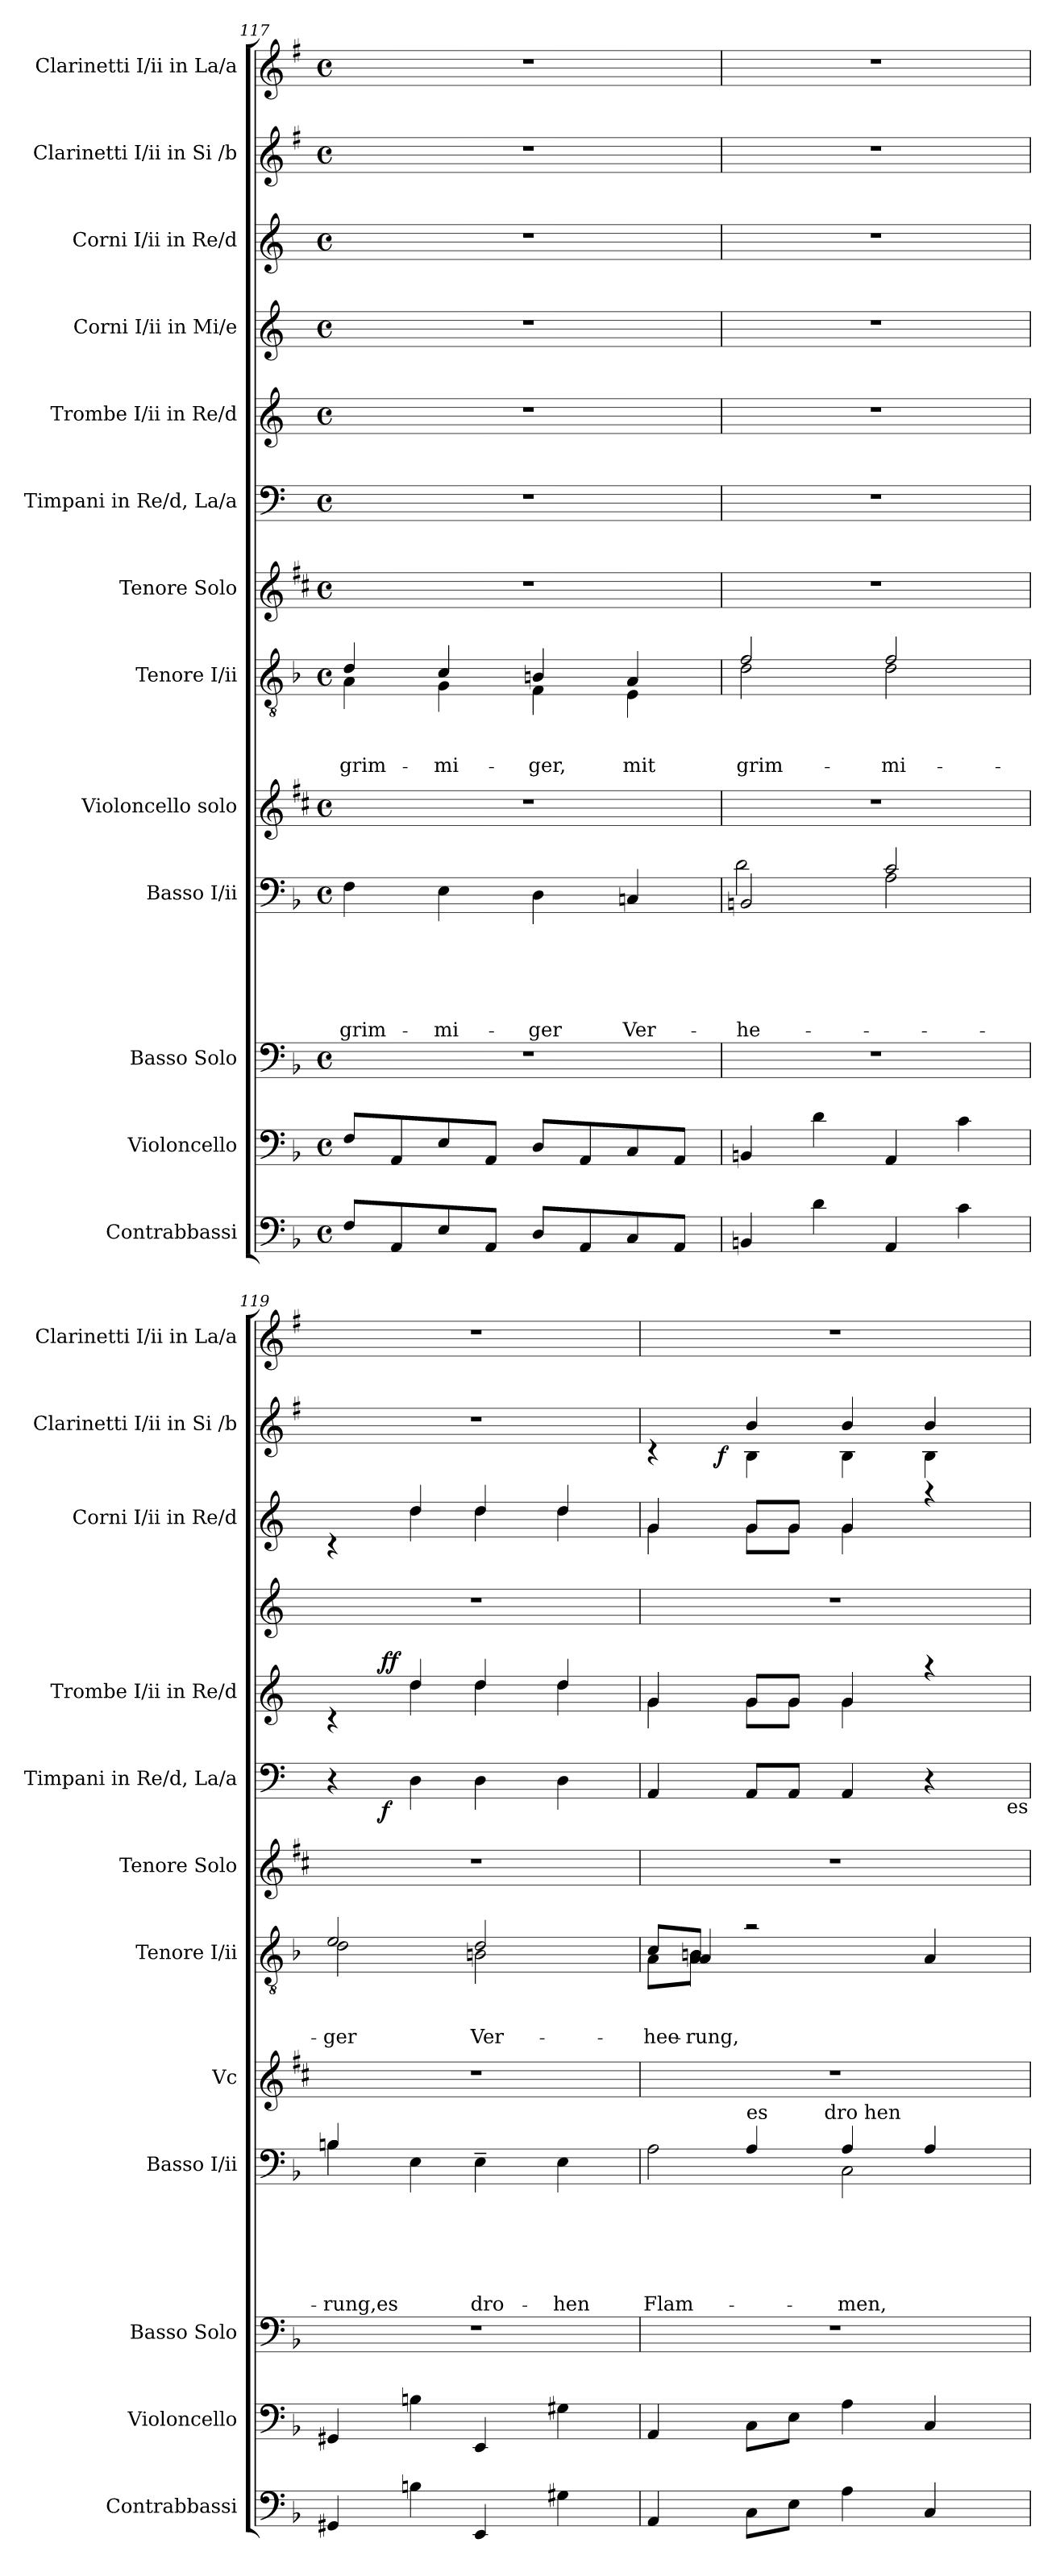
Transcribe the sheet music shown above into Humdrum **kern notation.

**kern	**kern	**kern	**kern	**text	**text	**text	**text	**text	**text	**kern	**kern	**text	**text	**text	**kern	**kern	**dynam	**kern	**dynam	**kern	**kern	**kern	**dynam	**kern
*part13	*part12	*part11	*part10	*part10	*part10	*part10	*part10	*part10	*part10	*part9	*part8	*part8	*part8	*part8	*part7	*part6	*part6	*part5	*part5	*part4	*part3	*part2	*part2	*part1
*staff13	*staff12	*staff11	*staff10	*staff10	*staff10	*staff10	*staff10	*staff10	*staff10	*staff9	*staff8	*staff8	*staff8	*staff8	*staff7	*staff6	*staff6	*staff5	*staff5	*staff4	*staff3	*staff2	*staff2	*staff1
*I"Contrabbassi	*I"Violoncello	*I"Basso Solo	*I"Basso I/ii	*	*	*	*	*	*	*I"Violoncello solo	*I"Tenore I/ii	*	*	*	*I"Tenore Solo	*I"Timpani in Re/d, La/a	*	*I"Trombe I/ii in Re/d	*	*I"Corni I/ii in Mi/e	*I"Corni I/ii in Re/d	*I"Clarinetti I/ii in Si /b	*	*I"Clarinetti I/ii in La/a
*I'Contrabbassi	*I'Violoncello	*I'Basso Solo	*I'Basso I/ii	*	*	*	*	*	*	*I'Vc	*I'Tenore I/ii	*	*	*	*I'Tenore Solo	*I'Timpani in Re/d, La/a	*	*I'Trombe I/ii in Re/d	*	*	*I'Corni I/ii in Re/d	*I'Clarinetti I/ii in Si /b	*	*I'Clarinetti I/ii in La/a
*clefF4	*clefF4	*clefF4	*clefF4	*	*	*	*	*	*	*clefG2	*clefGv2	*	*	*	*clefG2	*clefF4	*	*clefG2	*	*clefG2	*clefG2	*clefG2	*	*clefG2
*ITrd-2c-3	*ITrd-2c-3	*ITrd3c5	*ITrd-2c-3	*	*	*	*	*	*	*ITrd-2c-3	*ITrd-2c-3	*	*	*	*ITrd-2c-3	*ITrd-3c-5	*	*ITrd-3c-5	*	*ITrd4c7	*ITrd-3c-5	*ITrd-3c-5	*	*ITrd1c2
*k[b-e-a-d-]	*k[b-e-a-d-]	*k[]	*k[b-e-a-d-]	*	*	*	*	*	*	*k[b-]	*k[b-e-a-d-]	*	*	*	*k[b-]	*k[b-]	*	*k[b-]	*	*k[b-]	*k[b-]	*k[]	*	*k[b-]
*A-:	*A-:	*C:	*A-:	*	*	*	*	*	*	*F:	*A-:	*	*	*	*F:	*F:	*	*F:	*	*F:	*F:	*C:	*	*F:
*M4/4	*M4/4	*M4/4	*M4/4	*	*	*	*	*	*	*M4/4	*M4/4	*	*	*	*M4/4	*M4/4	*	*M4/4	*	*M4/4	*M4/4	*M4/4	*	*M4/4
*met(c)	*met(c)	*met(c)	*met(c)	*	*	*	*	*	*	*met(c)	*met(c)	*	*	*	*met(c)	*met(c)	*	*met(c)	*	*met(c)	*met(c)	*met(c)	*	*met(c)
=117	=117	=117	=117	=117	=117	=117	=117	=117	=117	=117	=117	=117	=117	=117	=117	=117	=117	=117	=117	=117	=117	=117	=117	=117
!	!	!	!	!	!	!	!	!	!LO:LY:b	!	!	!	!	!LO:LY:b	!	!	!	!	!	!	!	!	!	!
*	*	*	*	*	*	*	*	*	*	*	*^	*	*	*	*	*	*	*	*	*	*	*	*	*
8A-/L	8A-/L	1r	4A-\	.	.	.	.	.	grim-	1r	4f/	4c\	.	.	grim-	1r	1r	.	1r	.	1r	1r	1r	.	1r
8C/	8C/	.	.	.	.	.	.	.	.	.	.	.	.	.	.	.	.	.	.	.	.	.	.	.	.
!	!	!	!	!	!	!	!	!	!LO:LY:b	!	!	!	!	!	!LO:LY:b	!	!	!	!	!	!	!	!	!	!
8G/	8G/	.	4G\	.	.	.	.	.	-mi-	.	4e-/	4B-\	.	.	-mi-	.	.	.	.	.	.	.	.	.	.
8C/J	8C/J	.	.	.	.	.	.	.	.	.	.	.	.	.	.	.	.	.	.	.	.	.	.	.	.
!	!	!	!	!	!	!	!	!	!LO:LY:b	!	!	!	!	!	!LO:LY:b	!	!	!	!	!	!	!	!	!	!
8F/L	8F/L	.	4F\	.	.	.	.	.	-ger	.	4dn/	4A-\	.	.	-ger,	.	.	.	.	.	.	.	.	.	.
8C/	8C/	.	.	.	.	.	.	.	.	.	.	.	.	.	.	.	.	.	.	.	.	.	.	.	.
!	!	!	!	!	!	!	!	!	!LO:LY:b	!	!	!	!	!	!LO:LY:b	!	!	!	!	!	!	!	!	!	!
8E-/	8E-/	.	4E-X/	.	.	.	.	.	Ver-	.	4c/	4G\	.	.	mit	.	.	.	.	.	.	.	.	.	.
8C/J	8C/J	.	.	.	.	.	.	.	.	.	.	.	.	.	.	.	.	.	.	.	.	.	.	.	.
=118	=118	=118	=118	=118	=118	=118	=118	=118	=118	=118	=118	=118	=118	=118	=118	=118	=118	=118	=118	=118	=118	=118	=118	=118	=118
!	!	!	!	!	!	!	!	!	!LO:LY:b	!	!	!	!	!	!LO:LY:b	!	!	!	!	!	!	!	!	!	!
*	*	*	*^	*	*	*	*	*	*	*	*	*	*	*	*	*	*	*	*	*	*	*	*	*	*
4Dn/	4Dn/	1r	2Dn/	2f\	.	.	.	.	.	-he-	1r	2a-/	2f\	.	.	grim-	1r	1r	.	1r	.	1r	1r	1r	.	1r
4f\	4f\	.	.	.	.	.	.	.	.	.	.	.	.	.	.	.	.	.	.	.	.	.	.	.	.	.
!	!	!	!	!	!	!	!	!	!	!	!	!	!	!	!	!LO:LY:b	!	!	!	!	!	!	!	!	!	!
4C/	4C/	.	2e-/	2c\	.	.	.	.	.	.	.	2a-/	2f\	.	.	-mi-	.	.	.	.	.	.	.	.	.	.
4e-\	4e-\	.	.	.	.	.	.	.	.	.	.	.	.	.	.	.	.	.	.	.	.	.	.	.	.	.
=119	=119	=119	=119	=119	=119	=119	=119	=119	=119	=119	=119	=119	=119	=119	=119	=119	=119	=119	=119	=119	=119	=119	=119	=119	=119	=119
!	!	!	!	!	!	!	!	!	!	!LO:LY:b	!	!	!	!	!	!LO:LY:b	!	!	!	!	!	!	!	!	!	!
*	*	*	*	*	*	*	*	*	*	*	*	*	*	*	*	*	*	*^	*	*^	*	*	*^	*	*	*
*	*	*	*	*	*	*	*	*	*	*	*	*	*	*	*	*	*	*	*	*	*	*^	*	*	*	*	*	*	*
4BBn/	4BBn/	1r	4dn/	4d\	.	.	.	.	.	-rung,es	1r	2g/	2f\	.	.	-ger	1r	4r	8.ryy	.	4ryy	4rc	8.ryy	.	1r	4ryy	4rc	1r	.	1r
!	!	!	!	!	!	!	!	!	!	!	!	!	!	!	!	!	!	!	!	!LO:DY:b	!	!	!	!LO:DY:a	!	!	!	!	!	!
!	!	!	!	!	!	!	!	!	!	!	!	!	!	!	!	!	!	!	!	!	!	!	!	!LO:DY:n=1:b	!	!	!	!	!	!
.	.	.	.	.	.	.	.	.	.	.	.	.	.	.	.	.	.	.	2ryy	f	.	.	2ryy	f f	.	.	.	.	.	.
4dn\	4dn\	.	2.ryy	4G\	.	.	.	.	.	.	.	.	.	.	.	.	.	4G\	.	.	4gg/	4gg\	.	.	.	4gg/	4gg\	.	.	.
!	!	!	!	!	!	!	!	!	!	!LO:LY:b	!	!	!	!	!	!LO:LY:b	!	!	!	!	!	!	!	!	!	!	!	!	!	!
4GG/	4GG/	.	.	4G~<\	.	.	.	.	.	dro-	.	2f/	2dn\	.	.	Ver-	.	4G\	.	.	4gg/	4gg\	.	.	.	4gg/	4gg\	.	.	.
.	.	.	.	.	.	.	.	.	.	.	.	.	.	.	.	.	.	.	4ryy	.	.	.	4ryy	.	.	.	.	.	.	.
!	!	!	!	!	!	!	!	!	!	!LO:LY:b	!	!	!	!	!	!	!	!	!	!	!	!	!	!	!	!	!	!	!	!
4Bn\	4Bn\	.	.	4G\	.	.	.	.	.	-hen	.	.	.	.	.	.	.	4G\	.	.	4gg/	4gg\	.	.	.	4gg/	4gg\	.	.	.
.	.	.	.	.	.	.	.	.	.	.	.	.	.	.	.	.	.	.	16ryy	.	.	.	16ryy	.	.	.	.	.	.	.
!!LO:LB:g=z
=120	=120	=120	=120	=120	=120	=120	=120	=120	=120	=120	=120	=120	=120	=120	=120	=120	=120	=120	=120	=120	=120	=120	=120	=120	=120	=120	=120	=120	=120	=120
!	!	!	!	!	!	!	!	!	!	!	!	!	!	!	!	!	!	!LO:TX:b:t=.	!	!	!	!	!	!	!	!	!	!	!	!
!	!	!	!	!	!	!	!	!	!	!LO:LY:b	!	!	!	!	!	!LO:LY:b	!	!	!	!	!	!	!	!	!	!	!	!	!	!
*	*	*	*	*^	*	*	*	*	*	*	*	*^	*	*	*	*	*	*	*	*	*	*	*	*	*	*	*	*^	*	*
*	*	*	*	*	*	*	*	*	*	*	*	*	*	*	*	*	*	*	*	*v	*v	*	*	*	*	*	*	*	*	*	*^	*	*
*	*	*	*	*	*	*	*	*	*	*	*	*	*	*	*^	*	*	*	*	*	*	*	*v	*v	*	*	*	*	*	*	*	*	*
4C/	4C/	1r	4ryy	2c\	4ryy	.	.	.	.	.	Flam-	1r	8e-/L	8c\L	8ryy	8ryy	.	.	-hee-	1r	4D/	.	4cc/	4cc\	.	1r	4cc/	4cc\	4ryy	4rc	8.ryy	.	1r
!	!	!	!	!	!	!	!	!	!	!	!	!	!	!	!	!	!	!	!LO:LY:b	!	!	!	!	!	!	!	!	!	!	!	!	!	!
.	.	.	.	.	.	.	.	.	.	.	.	.	8dn/J	8d\J	4c/	4c\	.	.	-rung,	.	.	.	.	.	.	.	.	.	.	.	.	.	.
!	!	!	!	!	!	!	!	!	!	!	!	!	!	!	!	!	!	!	!	!	!	!	!	!	!	!	!	!	!	!	!	!LO:DY:b	!
.	.	.	.	.	.	.	.	.	.	.	.	.	.	.	.	.	.	.	.	.	.	.	.	.	.	.	.	.	.	.	2ryy	f	.
!	!	!	!LO:TX:a:t=es	!	!	!	!	!	!	!	!	!	!	!	!	!	!	!	!	!	!	!	!	!	!	!	!	!	!	!	!	!	!
8E-\L	8E-\L	.	8..ryy	.	4c/	.	.	.	.	.	.	.	2ra	2.ryy	.	.	.	.	.	.	8D/L	.	8cc/L	8cc\L	.	.	8cc/L	8cc\L	4ee/	4e\	.	.	.
8G\J	8G\J	.	.	.	.	.	.	.	.	.	.	.	.	.	2ryy	2ryy	.	.	.	.	8D/J	.	8cc/J	8cc\J	.	.	8cc/J	8cc\J	.	.	.	.	.
!	!	!	!LO:TX:a:t=dro hen	!	!	!	!	!	!	!	!	!	!	!	!	!	!	!	!	!	!	!	!	!	!	!	!	!	!	!	!	!	!
.	.	.	2ryy	.	.	.	.	.	.	.	.	.	.	.	.	.	.	.	.	.	.	.	.	.	.	.	.	.	.	.	.	.	.
!	!	!	!	!	!	!	!	!	!	!	!LO:LY:b	!	!	!	!	!	!	!	!	!	!	!	!	!	!	!	!	!	!	!	!	!	!
4c\	4c\	.	.	4c/	2E-\	.	.	.	.	.	-men,	.	.	.	.	.	.	.	.	.	4D/	.	4cc/	4cc\	.	.	4cc/	4cc\	4ee/	4e\	.	.	.
.	.	.	.	.	.	.	.	.	.	.	.	.	.	.	.	.	.	.	.	.	.	.	.	.	.	.	.	.	.	.	4ryy	.	.
4E-/	4E-/	.	.	4c/	.	.	.	.	.	.	.	.	4c/	.	.	.	.	.	.	.	4r	.	4raa	4ryy	.	.	4raa	4ryy	4ee/	4e\	.	.	.
.	.	.	.	.	.	.	.	.	.	.	.	.	.	.	8ryy	8ryy	.	.	.	.	.	.	.	.	.	.	.	.	.	.	.	.	.
.	.	.	.	.	.	.	.	.	.	.	.	.	.	.	.	.	.	.	.	.	.	.	.	.	.	.	.	.	.	.	16ryy	.	.
.	.	.	32ryy	.	.	.	.	.	.	.	.	.	.	.	.	.	.	.	.	.	.	.	.	.	.	.	.	.	.	.	.	.	.
*	*	*	*v	*v	*v	*	*	*	*	*	*	*	*v	*v	*v	*v	*	*	*	*	*	*	*v	*v	*	*	*v	*v	*	*	*	*	*
!	!	!	!	!	!	!	!	!	!	!	!	!	!	!	!	!LO:TX:b:t=es	!	!	!	!	!	!	!	!	!	!
*	*	*	*	*	*	*	*	*	*	*	*	*	*	*	*	*	*	*	*	*	*	*v	*v	*v	*	*
=	=	=	=	=	=	=	=	=	=	=	=	=	=	=	=	=	=	=	=	=	=	=	=	=
*-	*-	*-	*-	*-	*-	*-	*-	*-	*-	*-	*-	*-	*-	*-	*-	*-	*-	*-	*-	*-	*-	*-	*-	*-
